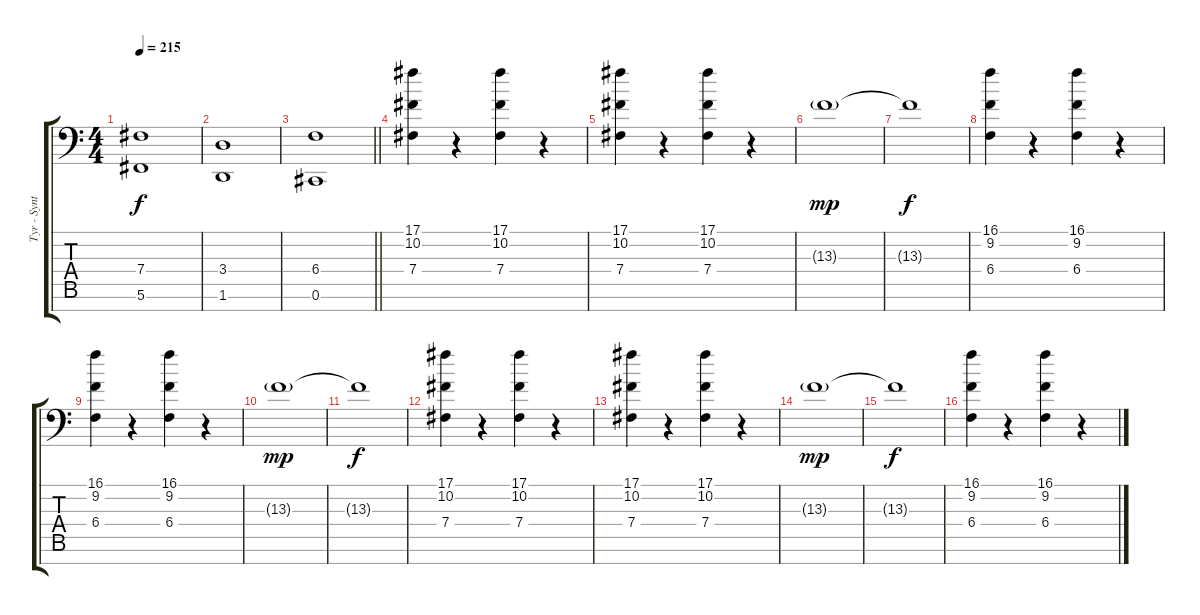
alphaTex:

\track ("Tyr - Synth" "Tyr - Synt") {instrument stringensemble1}
\staff {score tabs}
\tuning (Db4 Ab3 E3 B2 Gb2 Db2 Ab1) {hide}
\ts (4 4)
\tempo 215
\clef f4
\ks c
(7.4{t} 5.6{t}).1{dy f} |
(3.4 1.6).1 |
\barLineRight lightlight
(6.4 0.6).1 |
\section ("" "")
(17.1 10.2 7.4).4{volume 11} r.4 (17.1 10.2 7.4).4 r.4 |
(17.1 10.2 7.4).4 r.4 (17.1 10.2 7.4).4 r.4 |
13.3{g}.1{dy mp} |
13.3{t}.1{dy f} |
(16.1 9.2 6.4).4 r.4 (16.1 9.2 6.4).4 r.4 |
(16.1 9.2 6.4).4 r.4 (16.1 9.2 6.4).4 r.4 |
13.3{g}.1{dy mp} |
13.3{t}.1{dy f} |
(17.1 10.2 7.4).4 r.4 (17.1 10.2 7.4).4 r.4 |
(17.1 10.2 7.4).4 r.4 (17.1 10.2 7.4).4 r.4 |
13.3{g}.1{dy mp} |
13.3{t}.1{dy f} |
(16.1 9.2 6.4).4 r.4 (16.1 9.2 6.4).4 r.4
